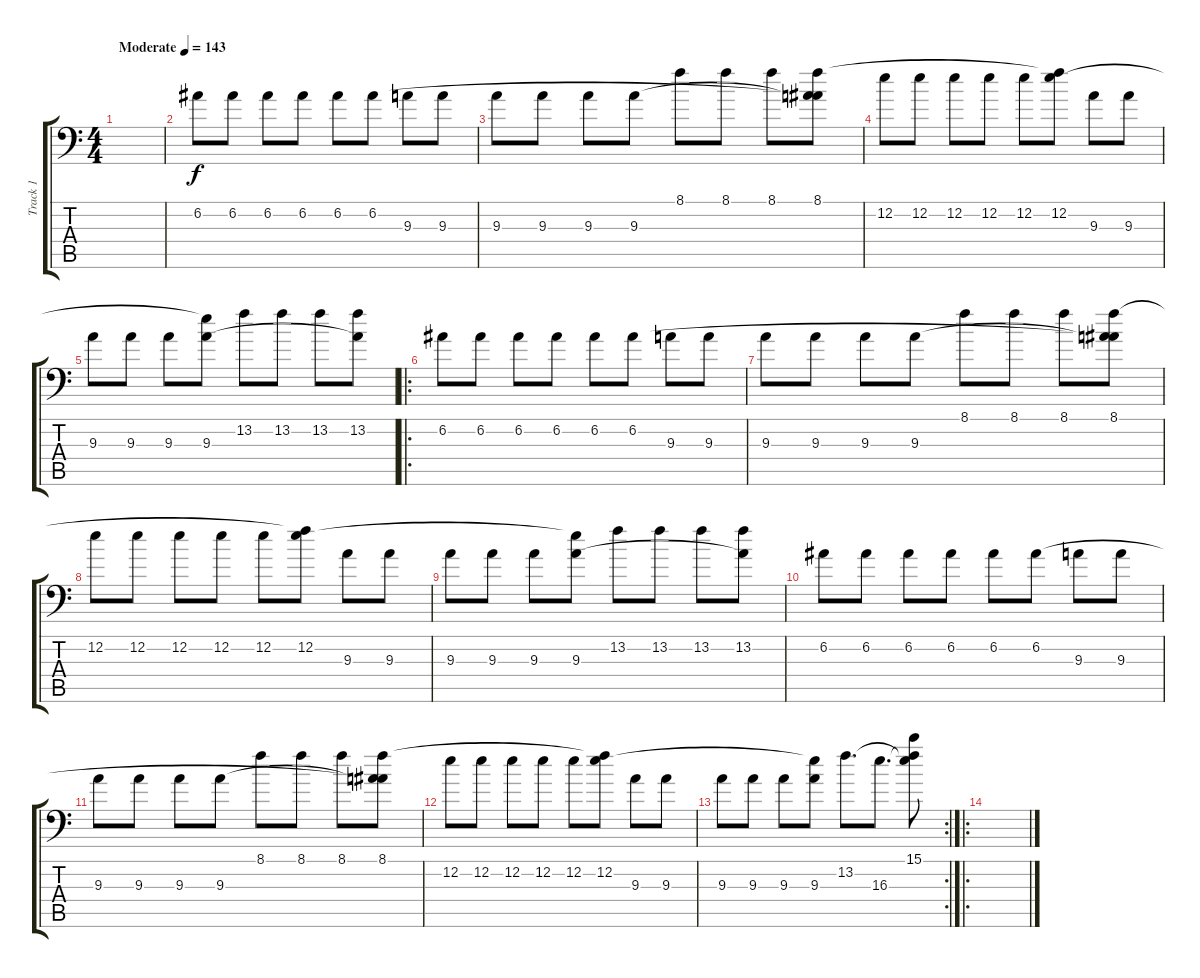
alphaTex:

\track ("Track 1" "Track 1") {instrument electricguitarjazz}
\staff {score tabs}
\tuning (A3 E3 C3 G2 D2 A1) {hide}
\ts (4 4)
\tempo (143 "Moderate")
\clef f4
\ks c
|
6.2.8 6.2.8 6.2.8 6.2.8 6.2.8 6.2.8 9.3.8 9.3.8 |
9.3.8 9.3.8 9.3.8 9.3.8 8.1.8 8.1.8 8.1.8 (8.1 6.2{t} 9.3{t}).8 |
12.2.8 12.2.8 12.2.8 12.2.8 12.2.8 (8.1{t} 12.2).8 9.3.8 9.3.8 |
9.3.8 9.3.8 9.3.8 (12.2{t} 9.3).8 13.2.8 13.2.8 13.2.8 (13.2 9.3{t}).8 |
\ro
6.2.8 6.2.8 6.2.8 6.2.8 6.2.8 6.2.8 9.3.8 9.3.8 |
9.3.8 9.3.8 9.3.8 9.3.8 8.1.8 8.1.8 8.1.8 (8.1 6.2{t} 9.3{t}).8 |
12.2.8 12.2.8 12.2.8 12.2.8 12.2.8 (8.1{t} 12.2).8 9.3.8 9.3.8 |
9.3.8 9.3.8 9.3.8 (12.2{t} 9.3).8 13.2.8 13.2.8 13.2.8 (13.2 9.3{t}).8 |
6.2.8 6.2.8 6.2.8 6.2.8 6.2.8 6.2.8 9.3.8 9.3.8 |
9.3.8 9.3.8 9.3.8 9.3.8 8.1.8 8.1.8 8.1.8 (8.1 6.2{t} 9.3{t}).8 |
12.2.8 12.2.8 12.2.8 12.2.8 12.2.8 (8.1{t} 12.2).8 9.3.8 9.3.8 |
\rc 2
9.3.8 9.3.8 9.3.8 (12.2{t} 9.3).8 13.2.8{d} 16.3.8{d} (15.1 13.2{t} 16.3{t}).8 |
\ro
